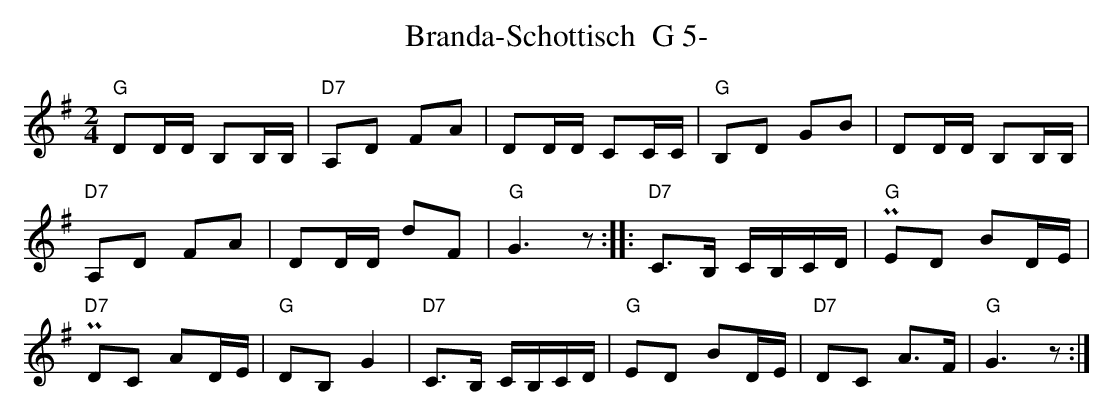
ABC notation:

X:1
T:Branda-Schottisch  G 5-
M:2/4
L:1/16
K:G %%MIDI gchordon
"G"D2DD B,2B,B, | "D7"A,2D2 F2A2 | D2DD C2CC | "G"B,2D2 G2B2 | D2DD B,2B,B, |
"D7"A,2D2 F2A2 | D2DD d2F2 | "G"G6z2 :: "D7"C3B, CB,CD | "G"PE2D2 B2DE |
"D7"PD2C2 A2DE | "G"D2B,2G4 | "D7"C3B, CB,CD | "G"E2D2 B2DE | "D7"D2C2 A3F | "G"G6z2 :|
